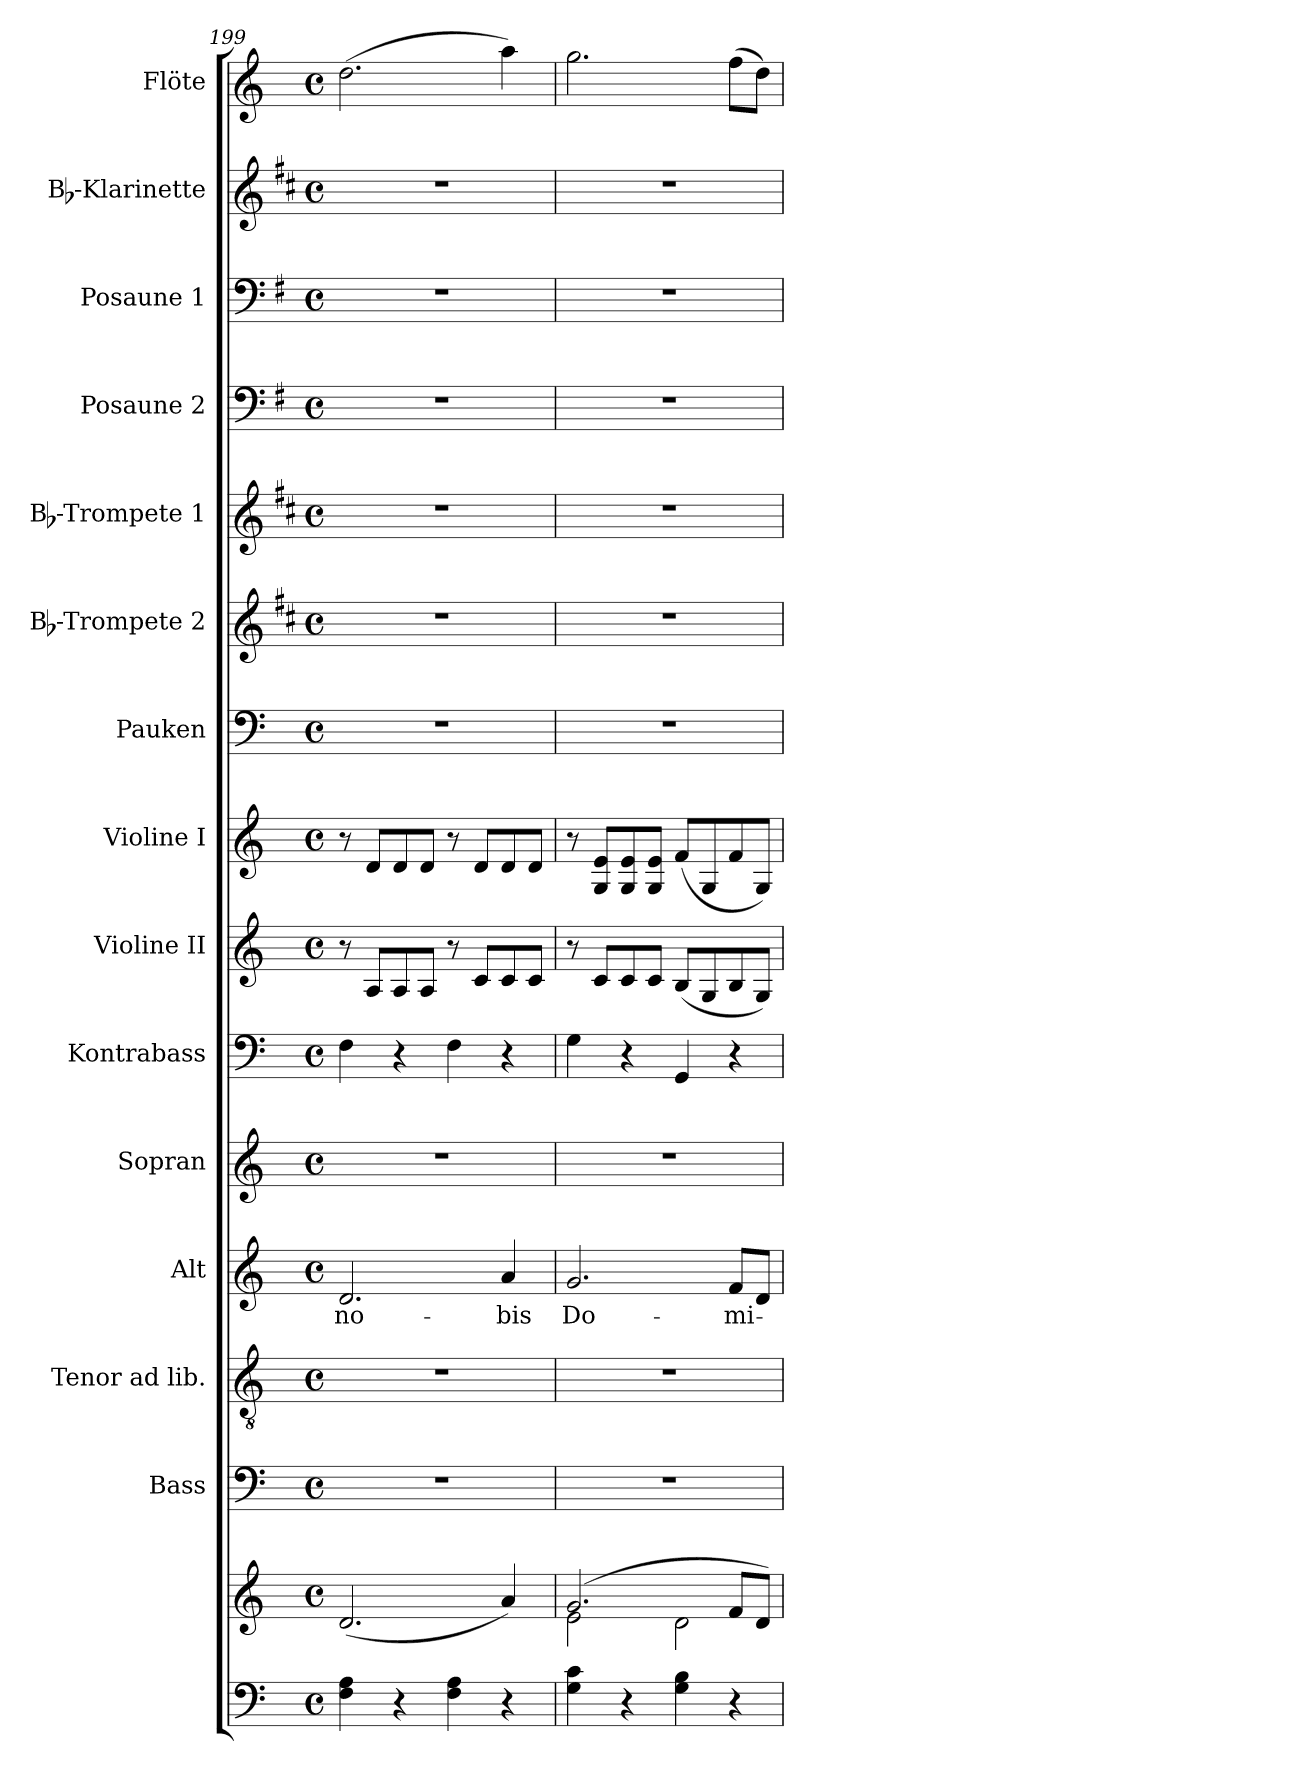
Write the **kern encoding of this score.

**kern	**kern	**kern	**kern	**kern	**text	**kern	**kern	**kern	**kern	**kern	**kern	**kern	**kern	**kern	**kern	**kern
*part15	*part15	*part14	*part13	*part12	*part12	*part11	*part10	*part9	*part8	*part7	*part6	*part5	*part4	*part3	*part2	*part1
*staff16	*staff15	*staff14	*staff13	*staff12	*staff12	*staff11	*staff10	*staff9	*staff8	*staff7	*staff6	*staff5	*staff4	*staff3	*staff2	*staff1
*	*	*I"Bass	*I"Tenor ad lib.	*I"Alt	*	*I"Sopran	*I"Kontrabass	*I"Violine II	*I"Violine I	*I"Pauken	*I"Bb-Trompete 2	*I"Bb-Trompete 1	*I"Posaune 2	*I"Posaune 1	*I"Bb-Klarinette	*I"Flöte
*	*	*I'B.	*I'T.	*I'A.	*	*I'S.	*I'Kb.	*I'Vl. II	*I'Vl. I	*I'Pk.	*I'Bb Trp. 2	*I'Bb Trp. 1	*I'Pos. 2	*I'Pos. 1	*I'Bb Kl.	*I'Fl.
*clefF4	*clefG2	*clefF4	*clefGv2	*clefG2	*	*clefG2	*clefF4	*clefG2	*clefG2	*clefF4	*clefG2	*clefG2	*clefF4	*clefF4	*clefG2	*clefG2
*	*	*	*	*	*	*	*ITrd7c12	*	*	*	*ITrd1c2	*ITrd1c2	*ITrd4c7	*ITrd4c7	*ITrd1c2	*
*k[]	*k[]	*k[]	*k[]	*k[]	*	*k[]	*k[]	*k[]	*k[]	*k[]	*k[]	*k[]	*k[]	*k[]	*k[]	*k[]
*C:	*C:	*C:	*C:	*C:	*	*C:	*C:	*C:	*C:	*C:	*C:	*C:	*C:	*C:	*C:	*C:
*M4/4	*M4/4	*M4/4	*M4/4	*M4/4	*	*M4/4	*M4/4	*M4/4	*M4/4	*M4/4	*M4/4	*M4/4	*M4/4	*M4/4	*M4/4	*M4/4
*met(c)	*met(c)	*met(c)	*met(c)	*met(c)	*	*met(c)	*met(c)	*met(c)	*met(c)	*met(c)	*met(c)	*met(c)	*met(c)	*met(c)	*met(c)	*met(c)
=199	=199	=199	=199	=199	=199	=199	=199	=199	=199	=199	=199	=199	=199	=199	=199	=199
!	!	!	!	!	!LO:LY:b	!	!	!	!	!	!	!	!	!	!	!
4F\ 4A\	(<2.d/	1r	1r	2.d/	no-	1r	4FF\	8r	8r	1r	1r	1r	1r	1r	1r	(>2.dd\
.	.	.	.	.	.	.	.	8A/L	8d/L	.	.	.	.	.	.	.
4r	.	.	.	.	.	.	4r	8A/	8d/	.	.	.	.	.	.	.
.	.	.	.	.	.	.	.	8A/J	8d/J	.	.	.	.	.	.	.
4F\ 4A\	.	.	.	.	.	.	4FF\	8r	8r	.	.	.	.	.	.	.
.	.	.	.	.	.	.	.	8c/L	8d/L	.	.	.	.	.	.	.
!	!	!	!	!	!LO:LY:b	!	!	!	!	!	!	!	!	!	!	!
4r	4a/)	.	.	4a/	-bis	.	4r	8c/	8d/	.	.	.	.	.	.	4aa\)
.	.	.	.	.	.	.	.	8c/J	8d/J	.	.	.	.	.	.	.
=200	=200	=200	=200	=200	=200	=200	=200	=200	=200	=200	=200	=200	=200	=200	=200	=200
*	*^	*	*	*	*	*	*	*	*	*	*	*	*	*	*	*
!	!	!	!	!	!	!LO:LY:b	!	!	!	!	!	!	!	!	!	!	!
4G\ 4c\	(2.g/	2e\	1r	1r	2.g/	Do-	1r	4GG\	8r	8r	1r	1r	1r	1r	1r	1r	2.gg\
.	.	.	.	.	.	.	.	.	8c/L	8G/ 8e/L	.	.	.	.	.	.	.
4r	.	.	.	.	.	.	.	4r	8c/	8G/ 8e/	.	.	.	.	.	.	.
.	.	.	.	.	.	.	.	.	8c/J	8G/ 8e/J	.	.	.	.	.	.	.
4G\ 4B\	.	2d\	.	.	.	.	.	4GGG/	(<8B/L	(<8f/L	.	.	.	.	.	.	.
.	.	.	.	.	.	.	.	.	8G/	8G/	.	.	.	.	.	.	.
!	!	!	!	!	!	!LO:LY:b	!	!	!	!	!	!	!	!	!	!	!
4r	8f/L	.	.	.	8f/L	-mi-	.	4r	8B/	8f/	.	.	.	.	.	.	(>8ff\L
.	8d/J)	.	.	.	8d/J	.	.	.	8G/J)	8G/J)	.	.	.	.	.	.	8dd\J)
*	*v	*v	*	*	*	*	*	*	*	*	*	*	*	*	*	*	*
=	=	=	=	=	=	=	=	=	=	=	=	=	=	=	=	=
*-	*-	*-	*-	*-	*-	*-	*-	*-	*-	*-	*-	*-	*-	*-	*-	*-
